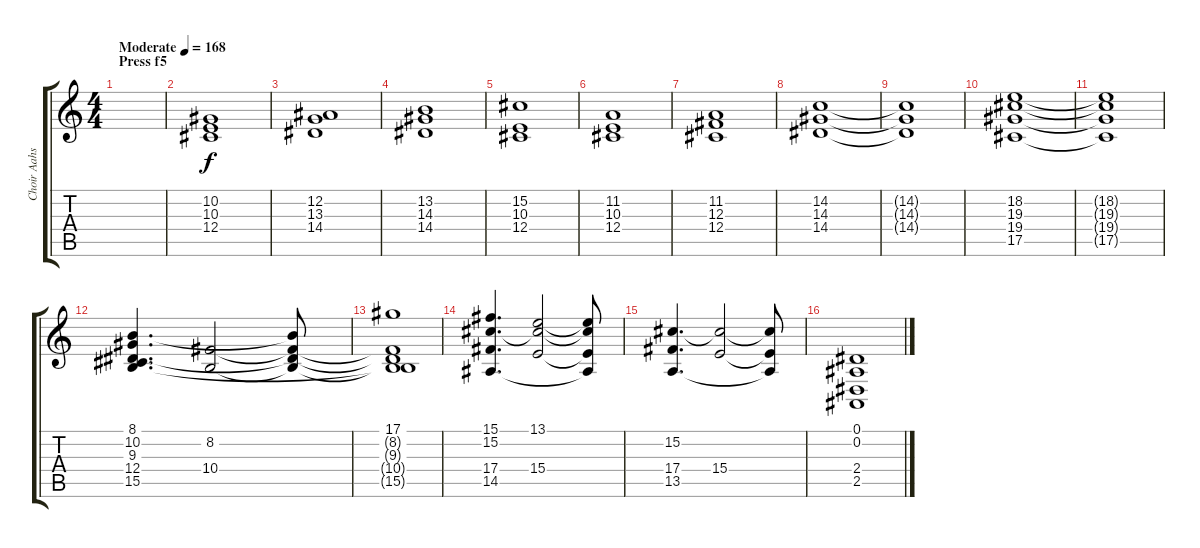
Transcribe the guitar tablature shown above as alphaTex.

\track ("Choir Aahs" "Choir Aahs") {instrument choiraahs}
\staff {score tabs}
\tuning (Eb4 Bb3 Gb3 Db3 Ab2 Eb2) {hide}
\ts (4 4)
\section ("" "Press f5")
\tempo (168 "Moderate")
\clef g2
\ks c
|
(10.2 10.3 12.4).1 |
(12.2 13.3 14.4).1 |
(13.2 14.3 14.4).1 |
(15.2 10.3 12.4).1 |
(11.2 10.3 12.4).1 |
(11.2 12.3 12.4).1 |
(14.2 14.3 14.4).1 |
(14.2{t} 14.3{t} 14.4{t}).1 |
(18.2 19.3 19.4 17.5).1 |
(18.2{t} 19.3{t} 19.4{t} 17.5{t}).1 |
(8.1 10.2 9.3 12.4 15.5).4{d} (8.2 10.4).2 (8.1{t} 8.2{t} 9.3{t} 10.4{t}).8 |
(17.1 8.2{t} 9.3{t} 10.4{t} 15.5{t}).1 |
(15.1 15.2 17.4 14.5).4{d} (13.1 15.2{t} 15.4).2 (13.1{t} 15.2{t} 15.4{t} 14.5{t}).8 |
(15.2 17.4 13.5).4{d} (15.2{t} 15.4).2 (15.2{t} 15.4{t} 13.5{t}).8 |
(0.1 0.2 2.4 2.5).1
